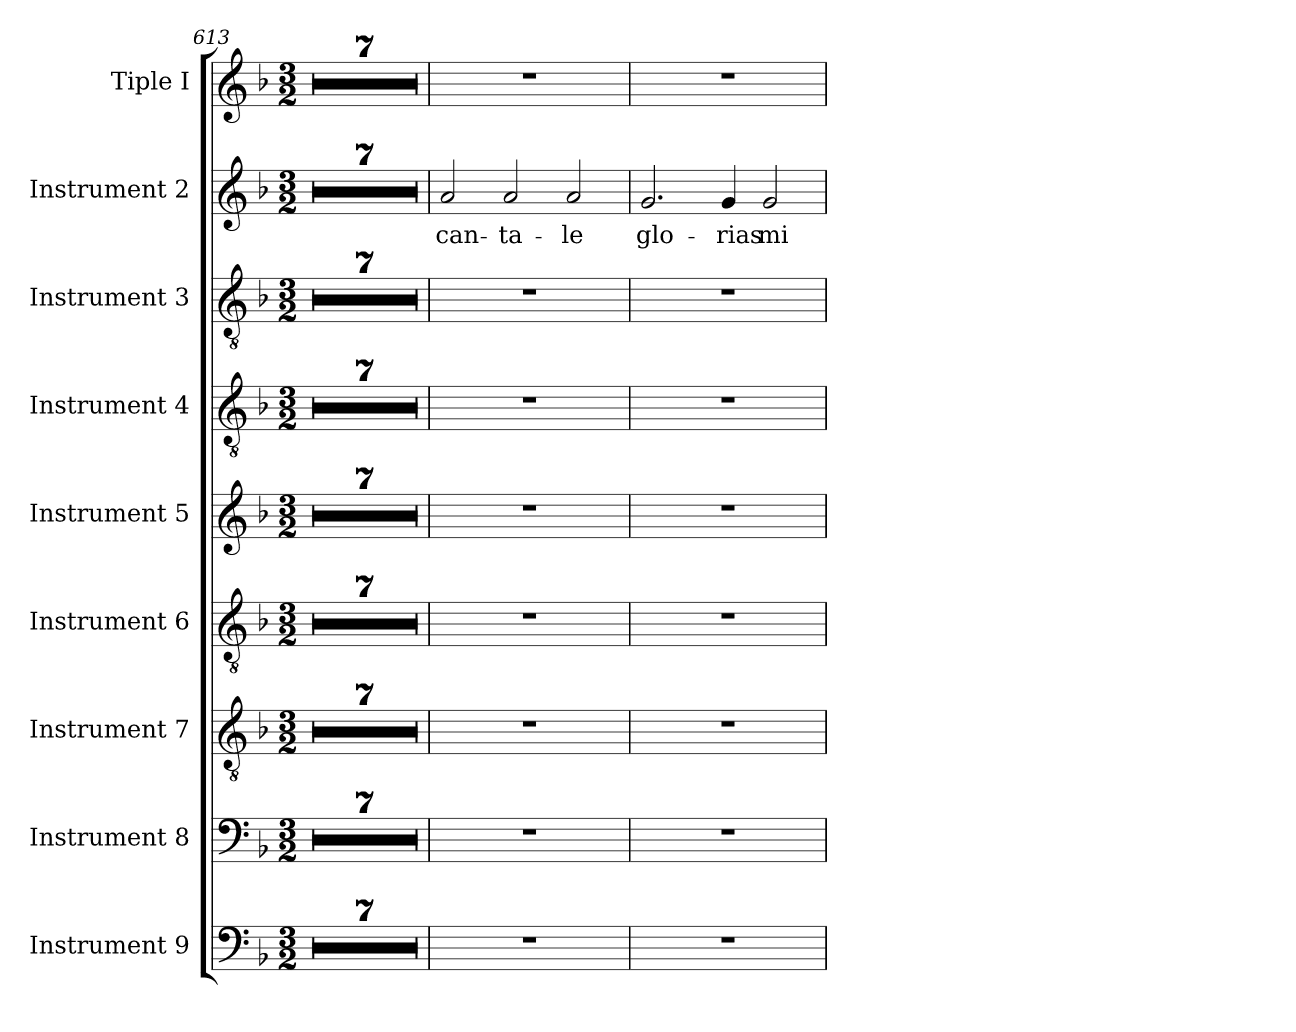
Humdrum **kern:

**kern	**kern	**kern	**kern	**kern	**kern	**kern	**kern	**text	**kern
*part9	*part8	*part7	*part6	*part5	*part4	*part3	*part2	*part2	*part1
*staff9	*staff8	*staff7	*staff6	*staff5	*staff4	*staff3	*staff2	*staff2	*staff1
*I"Instrument 9	*I"Instrument 8	*I"Instrument 7	*I"Instrument 6	*I"Instrument 5	*I"Instrument 4	*I"Instrument 3	*I"Instrument 2	*	*I"Tiple I
*clefF4	*clefF4	*clefGv2	*clefGv2	*clefG2	*clefGv2	*clefGv2	*clefG2	*	*clefG2
*k[b-]	*k[b-]	*k[b-]	*k[b-]	*k[b-]	*k[b-]	*k[b-]	*k[b-]	*	*k[b-]
*F:	*F:	*F:	*F:	*F:	*F:	*F:	*F:	*	*F:
*M3/2	*M3/2	*M3/2	*M3/2	*M3/2	*M3/2	*M3/2	*M3/2	*	*M3/2
=613	=613	=613	=613	=613	=613	=613	=613	=613	=613
1.r	1.r	1.r	1.r	1.r	1.r	1.r	1.r	.	1.r
=614	=614	=614	=614	=614	=614	=614	=614	=614	=614
1.r	1.r	1.r	1.r	1.r	1.r	1.r	1.r	.	1.r
=615	=615	=615	=615	=615	=615	=615	=615	=615	=615
1.r	1.r	1.r	1.r	1.r	1.r	1.r	1.r	.	1.r
=616	=616	=616	=616	=616	=616	=616	=616	=616	=616
1.r	1.r	1.r	1.r	1.r	1.r	1.r	1.r	.	1.r
=617	=617	=617	=617	=617	=617	=617	=617	=617	=617
1.r	1.r	1.r	1.r	1.r	1.r	1.r	1.r	.	1.r
=618	=618	=618	=618	=618	=618	=618	=618	=618	=618
1.r	1.r	1.r	1.r	1.r	1.r	1.r	1.r	.	1.r
=619	=619	=619	=619	=619	=619	=619	=619	=619	=619
1.r	1.r	1.r	1.r	1.r	1.r	1.r	1.r	.	1.r
=620	=620	=620	=620	=620	=620	=620	=620	=620	=620
!	!	!	!	!	!	!	!	!LO:LY:b:cj	!
1.r	1.r	1.r	1.r	1.r	1.r	1.r	2a/	can-	1.r
!	!	!	!	!	!	!	!	!LO:LY:b:cj	!
.	.	.	.	.	.	.	2a/	-ta-	.
!	!	!	!	!	!	!	!	!LO:LY:b:cj	!
.	.	.	.	.	.	.	2a/	-le	.
=621	=621	=621	=621	=621	=621	=621	=621	=621	=621
!	!	!	!	!	!	!	!	!LO:LY:b:cj	!
1.r	1.r	1.r	1.r	1.r	1.r	1.r	2.g/	glo-	1.r
!	!	!	!	!	!	!	!	!LO:LY:b:cj	!
.	.	.	.	.	.	.	4g/	-rias	.
!	!	!	!	!	!	!	!	!LO:LY:b:cj	!
.	.	.	.	.	.	.	2g/	mi-	.
=	=	=	=	=	=	=	=	=	=
*-	*-	*-	*-	*-	*-	*-	*-	*-	*-
